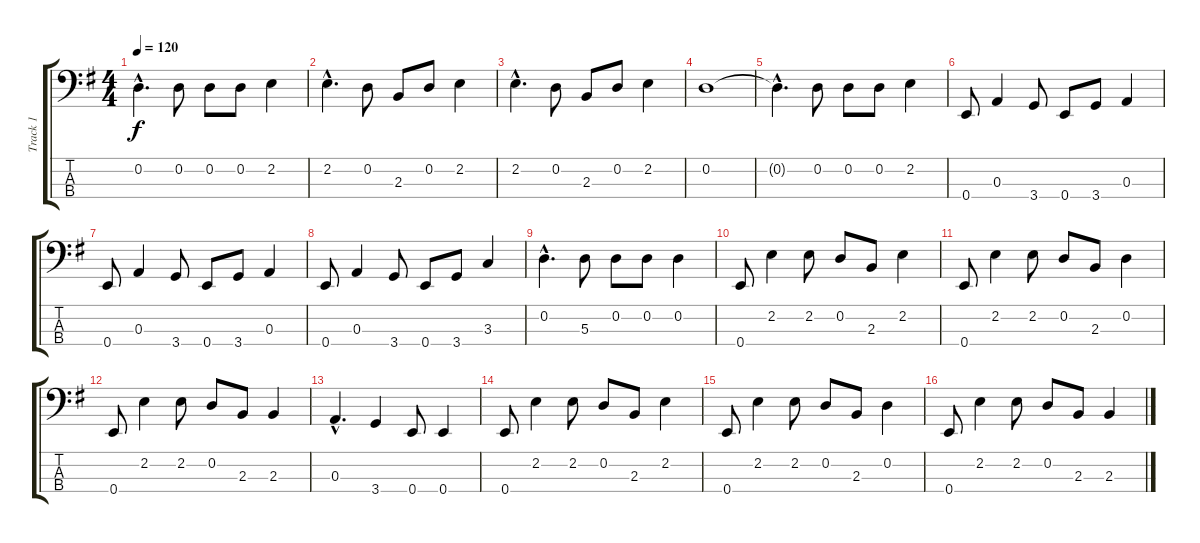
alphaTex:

\track ("Track 1" "Track 1") {instrument electricbasspick}
\staff {score tabs}
\tuning (G2 D2 A1 E1) {hide}
\ts (4 4)
\tempo 120
\clef f4
\ks eminor
0.2{hac t}.4{d dy f} 0.2.8 0.2.8 0.2.8 2.2.4 |
2.2{hac}.4{d} 0.2.8 2.3.8 0.2.8 2.2.4 |
2.2{hac}.4{d} 0.2.8 2.3.8 0.2.8 2.2.4 |
0.2.1 |
0.2{hac t}.4{d} 0.2.8 0.2.8 0.2.8 2.2.4 |
0.4.8 0.3.4 3.4.8 0.4.8 3.4.8 0.3.4 |
0.4.8 0.3.4 3.4.8 0.4.8 3.4.8 0.3.4 |
0.4.8 0.3.4 3.4.8 0.4.8 3.4.8 3.3.4 |
0.2{hac}.4{d} 5.3.8 0.2.8 0.2.8 0.2.4 |
0.4.8 2.2.4 2.2.8 0.2.8 2.3.8 2.2.4 |
0.4.8 2.2.4 2.2.8 0.2.8 2.3.8 0.2.4 |
0.4.8 2.2.4 2.2.8 0.2.8 2.3.8 2.3.4 |
0.3{hac}.4{d} 3.4.4 0.4.8 0.4.4 |
0.4.8 2.2.4 2.2.8 0.2.8 2.3.8 2.2.4 |
0.4.8 2.2.4 2.2.8 0.2.8 2.3.8 0.2.4 |
0.4.8 2.2.4 2.2.8 0.2.8 2.3.8 2.3.4
